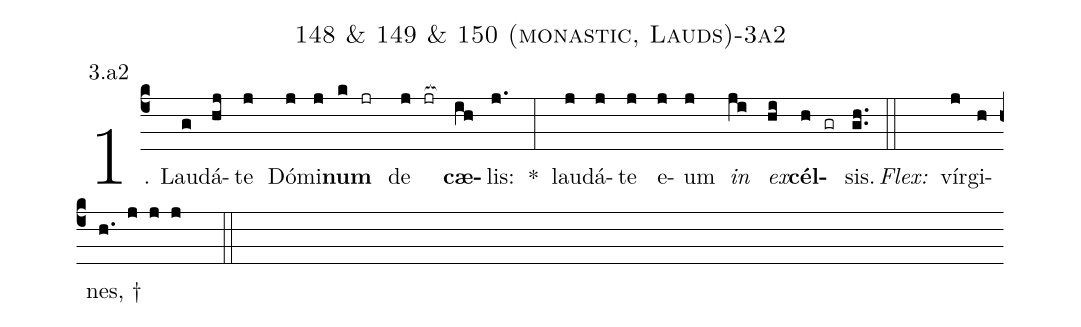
name: 148 & 149 & 150 (monastic, Lauds)-3a2;
annotation: 3.a2;
%%
(c4)1. Lau(g)dá(hj)te(j) Dó(j)mi(j)<b>num</b>(k jr) de(j jr[ocb:1{]) <b>cæ</b>(ih[ocb:0}])lis:(j.) *(:) lau(j)dá(j)te(j) e(j)um(j) <i>in</i>(ji) <i>ex</i>(hi)<b>cél</b>(h gr)sis.(gh..) (::)
<i>Flex:</i>()  vír(j)gi(h)nes, †(h. j j j  ::)
